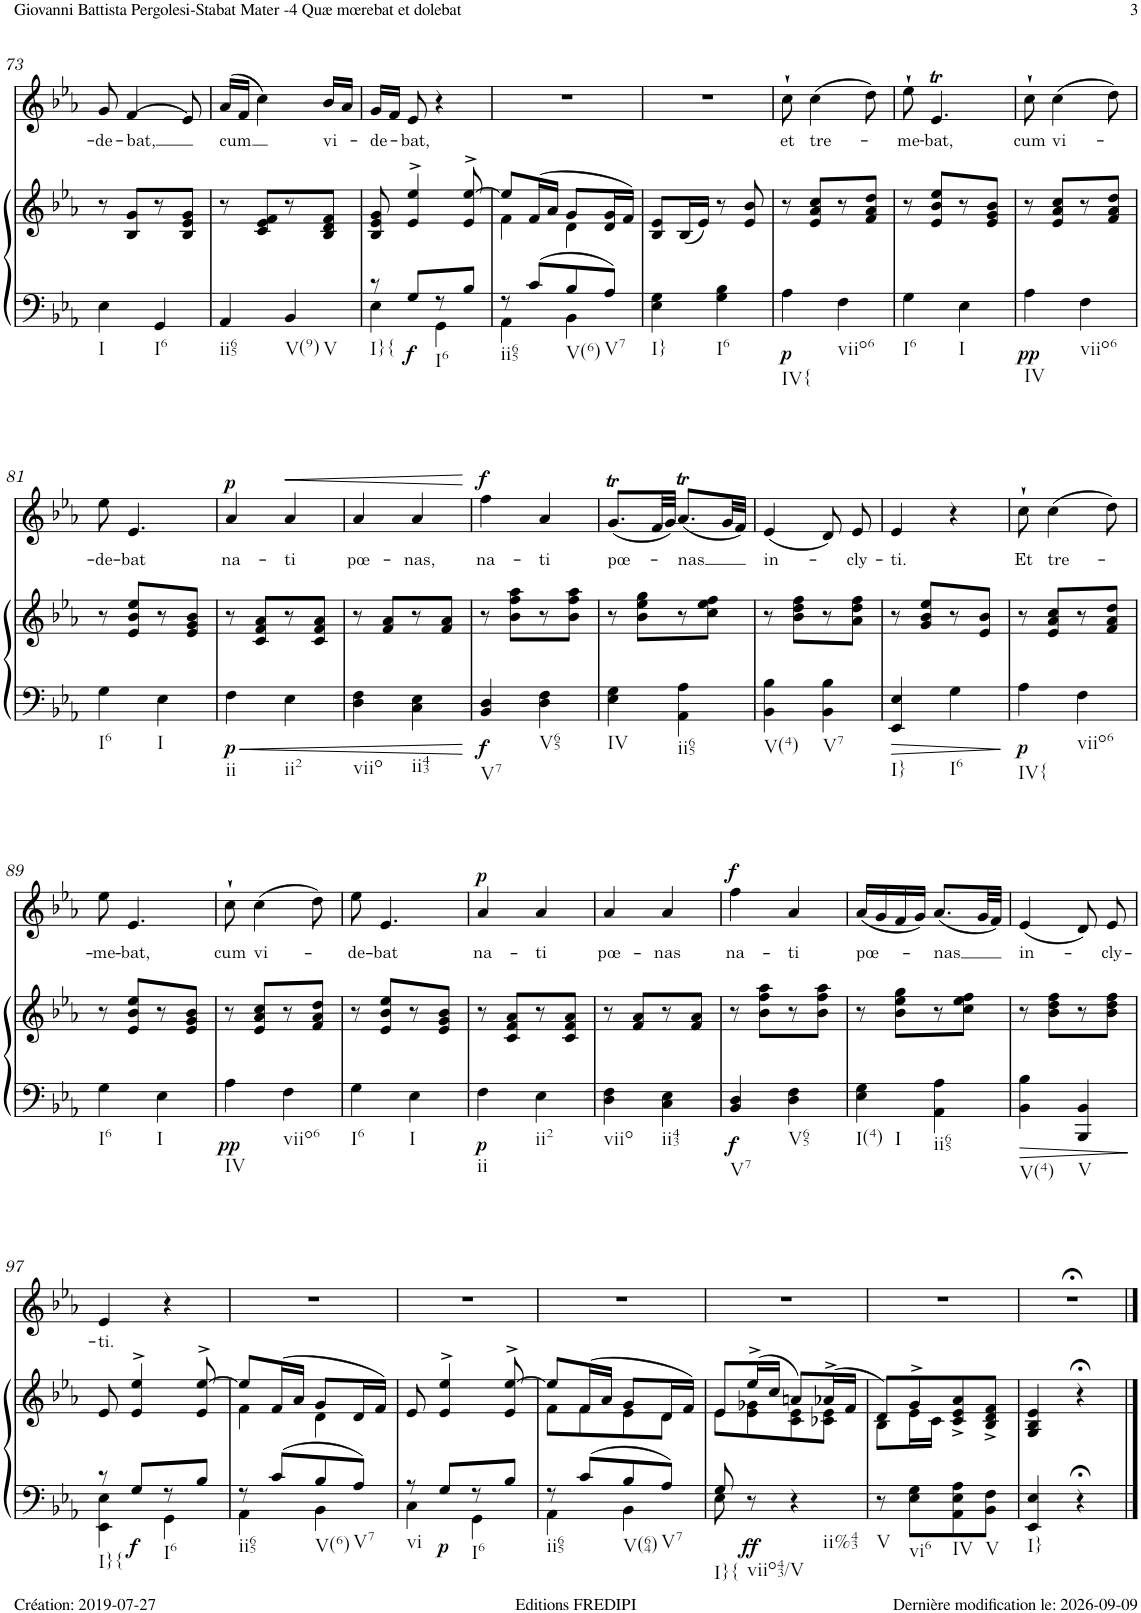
**kern	**kern	**dynam	**kern	**text	**dynam
*part2	*part2	*part2	*part1	*part1	*part1
*staff3	*staff2	*staff2/3	*staff1	*staff1	*staff1
*I"Violino I/II Viola Violoncello Contrabasso e organo	*	*	*I"Alto	*	*
!!LO:PB:g=z
*clefF4	*clefG2	*	*clefG2	*	*
*k[b-e-a-]	*k[b-e-a-]	*	*k[b-e-a-]	*	*
*M2/4	*M2/4	*	*M2/4	*	*
=73	=73	=73	=73	=73	=73
!LO:TX:b:t=I	!	!	!	!	!
!	!	!	!	!LO:LY:b	!
4E-\	8r	.	8g/	-de-	.
!	!	!	!	!LO:LY:b	!
.	8B-/ 8g/L	.	(>4f/	-bat,	.
!LO:TX:b:t=I6	!	!	!	!	!
4GG/	8r	.	.	.	.
.	8B-/ 8e-/ 8g/J	.	8e-/)	.	.
=74	=74	=74	=74	=74	=74
!LO:TX:b:t=ii65	!	!	!	!	!
!	!	!	!	!LO:LY:b	!
4AA-/	8r	.	(>16a-/LL	cum	.
.	.	.	16f/JJ	.	.
.	8c/ 8e-/ 8f/L	.	4cc\)	.	.
!LO:TX:b:t=V(9)	!	!	!	!	!
!LO:TX:b:t=V	!	!	!	!	!
4BB-/	8r	.	.	.	.
!	!	!	!	!LO:LY:b	!
.	8B-/ 8d/ 8f/J	.	16b-/LL	vi-	.
.	.	.	16a-/JJ	.	.
=75	=75	=75	=75	=75	=75
*^	*	*	*	*	*
!LO:TX:b:t=I}{	!	!	!	!	!	!
!	!	!	!	!	!LO:LY:b	!
8r	4E-\	8B-/ 8e-/ 8g/	.	16g/LL	-de-	.
.	.	.	.	16f/JJ	.	.
!	!	!	!LO:DY:b=2	!	!LO:LY:b	!
8G/L	.	4e-/^> 4ee-/^>	f	8e-/	-bat,	.
!LO:TX:b:t=I6	!	!	!	!	!	!
8r	4GG\	.	.	4r	.	.
8B-/J	.	8e-/^> [>8ee-/^>	.	.	.	.
=76	=76	=76	=76	=76	=76	=76
*	*	*^	*	*	*	*
!LO:TX:b:t=ii65	!	!	!	!	!	!	!
8r	4AA-\	8ee-/L]	4f\	.	2r	.	.
8c/L	.	(>16f/L	.	.	.	.	.
.	.	16a-/JJ	.	.	.	.	.
!LO:TX:b:t=V(6)	!	!	!	!	!	!	!
8B-/	4BB-\	8g/L	4d\	.	.	.	.
!LO:TX:b:t=V7	!	!	!	!	!	!	!
8A-/J	.	16d/ 16g/L	.	.	.	.	.
.	.	16f/JJ)	.	.	.	.	.
*v	*v	*	*	*	*	*	*
*	*v	*v	*	*	*	*
=77	=77	=77	=77	=77	=77
!LO:TX:b:t=I}	!	!	!	!	!
4E-\ 4G\	8B-/ 8e-/L	.	2r	.	.
.	(16B-/L	.	.	.	.
.	16e-/JJ)	.	.	.	.
!LO:TX:b:t=I6	!	!	!	!	!
4G\ 4B-\	8r	.	.	.	.
.	8e-/ 8b-/	.	.	.	.
=78	=78	=78	=78	=78	=78
!LO:TX:b:t=IV{	!	!	!	!	!
!	!	!LO:DY:b=2	!	!LO:LY:b	!
4A-\	8r	p	8cc`\	et	.
!	!	!	!	!LO:LY:b	!
.	8e-/ 8a-/ 8cc/L	.	(>4cc\	tre-	.
!LO:TX:b:t=viio6	!	!	!	!	!
4F\	8r	.	.	.	.
.	8f/ 8a-/ 8dd/J	.	8dd\)	.	.
=79	=79	=79	=79	=79	=79
!LO:TX:b:t=I6	!	!	!	!	!
!	!	!	!	!LO:LY:b	!
4G\	8r	.	8ee-`\	-me-	.
!	!	!	!	!LO:LY:b	!
.	8e-/ 8b-/ 8ee-/L	.	4.e-T/	-bat,	.
!LO:TX:b:t=I	!	!	!	!	!
4E-\	8r	.	.	.	.
.	8e-/ 8g/ 8b-/J	.	.	.	.
=80	=80	=80	=80	=80	=80
!LO:TX:b:t=IV	!	!	!	!	!
!	!	!LO:DY:b=2	!	!LO:LY:b	!
4A-\	8r	pp	8cc`\	cum	.
!	!	!	!	!LO:LY:b	!
.	8e-/ 8a-/ 8cc/L	.	(>4cc\	vi-	.
!LO:TX:b:t=viio6	!	!	!	!	!
4F\	8r	.	.	.	.
.	8f/ 8a-/ 8dd/J	.	8dd\)	.	.
!!LO:LB:g=z
=81	=81	=81	=81	=81	=81
!LO:TX:b:t=I6	!	!	!	!	!
!	!	!	!	!LO:LY:b	!
4G\	8r	.	8ee-\	-de-	.
!	!	!	!	!LO:LY:b	!
.	8e-/ 8b-/ 8ee-/L	.	4.e-/	-bat	.
!LO:TX:b:t=I	!	!	!	!	!
4E-\	8r	.	.	.	.
.	8e-/ 8g/ 8b-/J	.	.	.	.
=82	=82	=82	=82	=82	=82
!LO:TX:b:t=ii	!	!	!	!	!
!	!	!LO:DY:b=2	!	!LO:LY:b	!LO:DY:a
4F\	8r	p	4a-/	na-	p
.	8c/ 8f/ 8a-/L	.	.	.	.
!LO:TX:b:t=ii2	!	!	!	!	!
!	!	!	!	!LO:LY:b	!LO:HP:b
4E-\	8r	.	4a-/	-ti	<
.	8c/ 8f/ 8a-/J	.	.	.	.
=83	=83	=83	=83	=83	=83
!LO:TX:b:t=viio	!	!	!	!	!
!	!	!	!	!LO:LY:b	!
4D\ 4F\	8r	.	4a-/	pœ-	.
.	8f/ 8a-/L	.	.	.	.
!LO:TX:b:t=ii43	!	!	!	!	!
!	!	!	!	!LO:LY:b	!
4C\ 4E-\	8r	.	4a-/	-nas,	.
.	8f/ 8a-/J	.	.	.	.
.	.	.	.	.	[
=84	=84	=84	=84	=84	=84
!LO:TX:b:t=V7	!	!	!	!	!
!	!	!LO:DY:b=2	!	!LO:LY:b	!LO:DY:a
4BB-/ 4D/	8r	f	4ff\	na-	f
.	8b-\ 8ff\ 8aa-\L	.	.	.	.
!LO:TX:b:t=V65	!	!	!	!	!
!	!	!	!	!LO:LY:b	!
4D\ 4F\	8r	.	4a-/	-ti	.
.	8b-\ 8ff\ 8aa-\J	.	.	.	.
=85	=85	=85	=85	=85	=85
!LO:TX:b:t=IV	!	!	!	!	!
!	!	!	!	!LO:LY:b	!
4E-\ 4G\	8r	.	(8.gt/L	pœ-	.
.	8b-\ 8ee-\ 8gg\L	.	.	.	.
.	.	.	32f/LL	.	.
.	.	.	32g/JJJ)	.	.
!LO:TX:b:t=ii65	!	!	!	!	!
!	!	!	!	!LO:LY:b	!
4AA-\ 4A-\	8r	.	(<8.a-T/L	-nas	.
.	8cc\ 8ee-\ 8ff\J	.	.	.	.
.	.	.	32g/LL	.	.
.	.	.	32f/JJJ)	.	.
=86	=86	=86	=86	=86	=86
!LO:TX:b:t=V(4)	!	!	!	!	!
!	!	!	!	!LO:LY:b	!
4BB-\ 4B-\	8r	.	(<4e-/	in-	.
.	8b-\ 8dd\ 8ff\L	.	.	.	.
!LO:TX:b:t=V7	!	!	!	!	!
4BB-\ 4B-\	8r	.	8d/)	.	.
!	!	!	!	!LO:LY:b	!
.	8a-\ 8dd\ 8ff\J	.	8e-/	-cly-	.
=87	=87	=87	=87	=87	=87
!LO:TX:b:t=I}	!	!	!	!	!
!	!	!	!	!LO:LY:b	!
4EE-/ 4E-/	8r	.	4e-/	-ti.	.
.	8g/ 8b-/ 8ee-/L	.	.	.	.
!LO:TX:b:t=I6	!	!	!	!	!
4G\	8r	.	4r	.	.
.	8e-/ 8b-/J	.	.	.	.
=88	=88	=88	=88	=88	=88
!LO:TX:b:t=IV{	!	!	!	!	!
!	!	!LO:DY:b=2	!	!LO:LY:b	!
4A-\	8r	p	8cc`\	Et	.
!	!	!	!	!LO:LY:b	!
.	8e-/ 8a-/ 8cc/L	.	(>4cc\	tre-	.
!LO:TX:b:t=viio6	!	!	!	!	!
4F\	8r	.	.	.	.
.	8f/ 8a-/ 8dd/J	.	8dd\)	.	.
!!LO:LB:g=z
=89	=89	=89	=89	=89	=89
!LO:TX:b:t=I6	!	!	!	!	!
!	!	!	!	!LO:LY:b	!
4G\	8r	.	8ee-\	-me-	.
!	!	!	!	!LO:LY:b	!
.	8e-/ 8b-/ 8ee-/L	.	4.e-/	-bat,	.
!LO:TX:b:t=I	!	!	!	!	!
4E-\	8r	.	.	.	.
.	8e-/ 8g/ 8b-/J	.	.	.	.
=90	=90	=90	=90	=90	=90
!LO:TX:b:t=IV	!	!	!	!	!
!	!	!LO:DY:b=2	!	!LO:LY:b	!
4A-\	8r	pp	8cc`\	cum	.
!	!	!	!	!LO:LY:b	!
.	8e-/ 8a-/ 8cc/L	.	(>4cc\	vi-	.
!LO:TX:b:t=viio6	!	!	!	!	!
4F\	8r	.	.	.	.
.	8f/ 8a-/ 8dd/J	.	8dd\)	.	.
=91	=91	=91	=91	=91	=91
!LO:TX:b:t=I6	!	!	!	!	!
!	!	!	!	!LO:LY:b	!
4G\	8r	.	8ee-\	-de-	.
!	!	!	!	!LO:LY:b	!
.	8e-/ 8b-/ 8ee-/L	.	4.e-/	-bat	.
!LO:TX:b:t=I	!	!	!	!	!
4E-\	8r	.	.	.	.
.	8e-/ 8g/ 8b-/J	.	.	.	.
=92	=92	=92	=92	=92	=92
!LO:TX:b:t=ii	!	!	!	!	!
!	!	!LO:DY:b=2	!	!LO:LY:b	!LO:DY:a
4F\	8r	p	4a-/	na-	p
.	8c/ 8f/ 8a-/L	.	.	.	.
!LO:TX:b:t=ii2	!	!	!	!	!
!	!	!	!	!LO:LY:b	!
4E-\	8r	.	4a-/	-ti	.
.	8c/ 8f/ 8a-/J	.	.	.	.
=93	=93	=93	=93	=93	=93
!LO:TX:b:t=viio	!	!	!	!	!
!	!	!	!	!LO:LY:b	!
4D\ 4F\	8r	.	4a-/	pœ-	.
.	8f/ 8a-/L	.	.	.	.
!LO:TX:b:t=ii43	!	!	!	!	!
!	!	!	!	!LO:LY:b	!
4C\ 4E-\	8r	.	4a-/	-nas	.
.	8f/ 8a-/J	.	.	.	.
=94	=94	=94	=94	=94	=94
!LO:TX:b:t=V7	!	!	!	!	!
!	!	!LO:DY:b=2	!	!LO:LY:b	!LO:DY:a
4BB-/ 4D/	8r	f	4ff\	na-	f
.	8b-\ 8ff\ 8aa-\L	.	.	.	.
!LO:TX:b:t=V65	!	!	!	!	!
!	!	!	!	!LO:LY:b	!
4D\ 4F\	8r	.	4a-/	-ti	.
.	8b-\ 8ff\ 8aa-\J	.	.	.	.
=95	=95	=95	=95	=95	=95
!LO:TX:b:t=I(4)	!	!	!	!	!
!LO:TX:b:t=I	!	!	!	!	!
!	!	!	!	!LO:LY:b	!
4E-\ 4G\	8r	.	(<16a-/LL	pœ-	.
.	.	.	16g/	.	.
.	8b-\ 8ee-\ 8gg\L	.	16f/	.	.
.	.	.	16g/JJ)	.	.
!LO:TX:b:t=ii65	!	!	!	!	!
!	!	!	!	!LO:LY:b	!
4AA-\ 4A-\	8r	.	(<8.a-/L	-nas	.
.	8cc\ 8ee-\ 8ff\J	.	.	.	.
.	.	.	32g/LL	.	.
.	.	.	32f/JJJ)	.	.
=96	=96	=96	=96	=96	=96
!LO:TX:b:t=V(4)	!	!	!	!	!
!	!	!	!	!LO:LY:b	!
4BB-\ 4B-\	8r	.	(<4e-/	in-	.
.	8b-\ 8dd\ 8ff\L	.	.	.	.
!LO:TX:b:t=V	!	!	!	!	!
4BBB-/ 4BB-/	8r	.	8d/)	.	.
!	!	!	!	!LO:LY:b	!
.	8b-\ 8dd\ 8ff\J	.	8e-/	-cly-	.
!!LO:LB:g=z
=97	=97	=97	=97	=97	=97
*^	*	*	*	*	*
!LO:TX:b:t=I}{	!	!	!	!	!	!
!	!	!	!	!	!LO:LY:b	!
8r	4EE-\ 4E-\	8e-/	.	4e-/	-ti.	.
!	!	!	!LO:DY:b=2	!	!	!
8G/L	.	4e-/^> 4ee-/^>	f	.	.	.
!LO:TX:b:t=I6	!	!	!	!	!	!
8r	4GG\	.	.	4r	.	.
8B-/J	.	8e-/^> [>8ee-/^>	.	.	.	.
=98	=98	=98	=98	=98	=98	=98
*	*	*^	*	*	*	*
!LO:TX:b:t=ii65	!	!	!	!	!	!	!
8r	4AA-\	8ee-/L]	4f\	.	2r	.	.
8c/L	.	(>16f/L	.	.	.	.	.
.	.	16a-/JJ	.	.	.	.	.
!LO:TX:b:t=V(6)	!	!	!	!	!	!	!
8B-/	4BB-\	8g/L	4d\	.	.	.	.
!LO:TX:b:t=V7	!	!	!	!	!	!	!
8A-/J	.	16d/L	.	.	.	.	.
.	.	16f/JJ)	.	.	.	.	.
*	*	*v	*v	*	*	*	*
=99	=99	=99	=99	=99	=99	=99
!LO:TX:b:t=vi	!	!	!	!	!	!
8r	4C\	8e-/	.	2r	.	.
!	!	!	!LO:DY:b=2	!	!	!
8G/L	.	4e-/^> 4ee-/^>	p	.	.	.
!LO:TX:b:t=I6	!	!	!	!	!	!
8r	4GG\	.	.	.	.	.
8B-/J	.	8e-/^> [>8ee-/^>	.	.	.	.
=100	=100	=100	=100	=100	=100	=100
*	*	*^	*	*	*	*
!LO:TX:b:t=ii65	!	!	!	!	!	!	!
8r	4AA-\	8ee-/L]	8f\L	.	2r	.	.
8c/L	.	(>16f/L	8f\	.	.	.	.
.	.	16a-/JJ	.	.	.	.	.
!LO:TX:b:t=V(64)	!	!	!	!	!	!	!
8B-/	4BB-\	8g/L	8e-\	.	.	.	.
!LO:TX:b:t=V7	!	!	!	!	!	!	!
8A-/J	.	16d/L	8d\J	.	.	.	.
.	.	16f/JJ)	.	.	.	.	.
=101	=101	=101	=101	=101	=101	=101	=101
!LO:TX:b:t=I}{	!	!	!	!	!	!	!
8G/	8E-\	8e-/L	8e-\L	.	2r	.	.
!LO:TX:b:t=viio43/V	!	!	!	!	!	!	!
!	!	!	!	!LO:DY:b=2	!	!	!
8r	4.ryy	(>16ee-^/L	8e-\ 8g-X\	ff	.	.	.
.	.	16cc/JJ	.	.	.	.	.
!LO:TX:b:t=ii%43	!	!	!	!	!	!	!
4r	.	8an/L)	8c\ 8e-\	.	.	.	.
.	.	(16a-X^/L	8c-X\ 8e-\J	.	.	.	.
.	.	16f/JJ	.	.	.	.	.
*v	*v	*	*	*	*	*	*
=102	=102	=102	=102	=102	=102	=102
!LO:TX:b:t=V	!	!	!	!	!	!
8r	8d/L)	8B-\L	.	2r	.	.
!LO:TX:b:t=vi6	!	!	!	!	!	!
8E-\ 8G\L	8g^/	16e-\L	.	.	.	.
.	.	16c\JJ	.	.	.	.
!LO:TX:b:t=IV	!	!	!	!	!	!
8AA-\ 8E-\ 8A-\	8c/^ 8e-/^ 8a-/^	4ryy	.	.	.	.
!LO:TX:b:t=V	!	!	!	!	!	!
8BB-\ 8F\J	8B-/^ 8d/^ 8f/^J	.	.	.	.	.
*	*v	*v	*	*	*	*
=103	=103	=103	=103	=103	=103
!LO:TX:b:t=I}	!	!	!	!	!
4EE-/ 4E-/	4G/ 4B-/ 4e-/	.	2r;<	.	.
4r;<	4r;<	.	.	.	.
==	==	==	==	==	==
*-	*-	*-	*-	*-	*-
